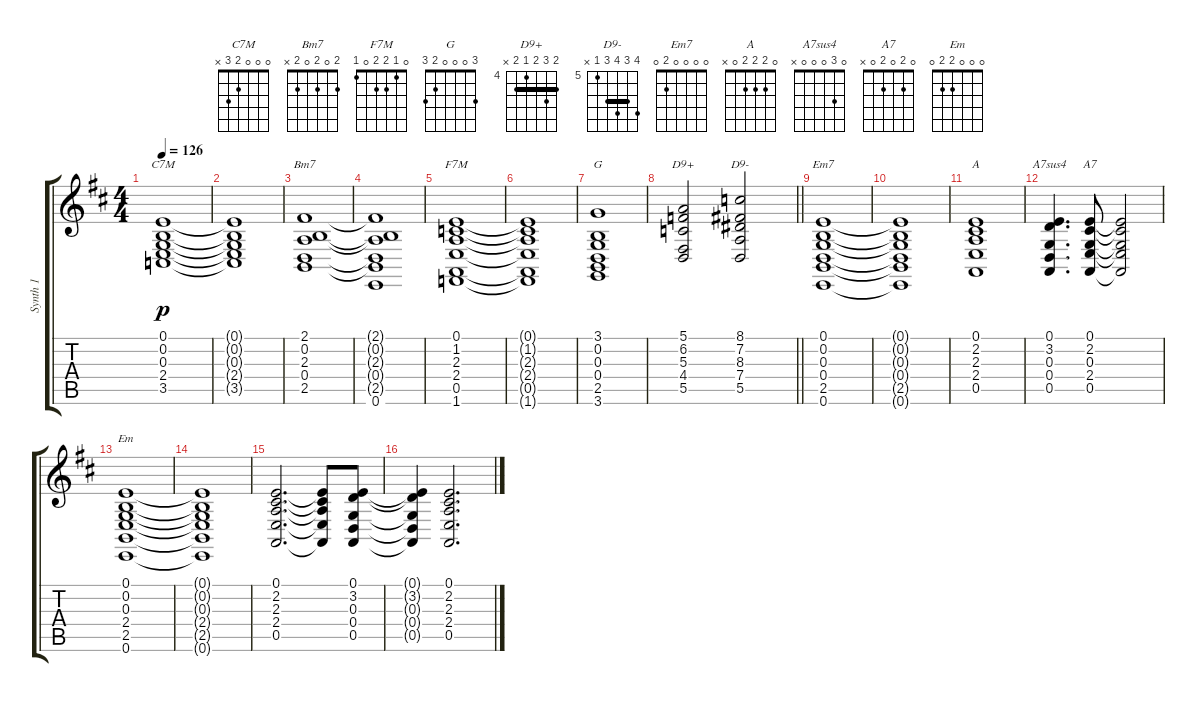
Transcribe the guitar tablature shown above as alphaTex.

\track ("Synth 1" "Synth 1") {instrument stringensemble1}
\staff {score tabs}
\tuning (E4 B3 G3 D3 A2 E2) {hide}
\chord ("C7M" 0 0 0 2 3 x)
\chord ("Bm7" 2 0 2 0 2 x)
\chord ("F7M" 0 1 2 2 0 1)
\chord ("G" 3 0 0 0 2 3)
\chord ("D9+" 5 6 5 4 5 x) {firstfret 4 barre 5}
\chord ("D9-" 8 7 8 7 5 x) {firstfret 5 barre 7}
\chord ("Em7" 0 0 0 0 2 0)
\chord ("A" 0 2 2 2 0 x)
\chord ("A7sus4" 0 3 0 0 0 x)
\chord ("A7" 0 2 0 2 0 x)
\chord ("Em" 0 0 0 2 2 0)
\ts (4 4)
\tempo 126
\clef g2
\ks d
(0.1 0.2 0.3 2.4 3.5).1{ch "C7M" dy p} |
(0.1{t} 0.2{t} 0.3{t} 2.4{t} 3.5{t}).1 |
(2.1 0.2 2.3 0.4 2.5).1{ch "Bm7"} |
(2.1{t} 0.2{t} 2.3{t} 0.4{t} 2.5{t} 0.6).1 |
(0.1 1.2 2.3 2.4 0.5 1.6).1{ch "F7M"} |
(0.1{t} 1.2{t} 2.3{t} 2.4{t} 0.5{t} 1.6{t}).1 |
(3.1 0.2 0.3 0.4 2.5 3.6).1{ch "G"} |
\barLineRight lightlight
(5.1 6.2 5.3 4.4 5.5).2{ch "D9+"} (8.1 7.2 8.3 7.4 5.5).2{ch "D9-"} |
(0.1 0.2 0.3 0.4 2.5 0.6).1{ch "Em7"} |
(0.1{t} 0.2{t} 0.3{t} 0.4{t} 2.5{t} 0.6{t}).1 |
(0.1 2.2 2.3 2.4 0.5).1{ch "A"} |
(0.1 3.2 0.3 0.4 0.5).4{d ch "A7sus4"} (0.1 2.2 0.3 2.4 0.5).8{ch "A7"} (0.1{t} 2.2{t} 0.3{t} 2.4{t} 0.5{t}).2 |
(0.1 0.2 0.3 2.4 2.5 0.6).1{ch "Em"} |
(0.1{t} 0.2{t} 0.3{t} 2.4{t} 2.5{t} 0.6{t}).1 |
(0.1 2.2 2.3 2.4 0.5).2{d} (0.1{t} 2.2{t} 2.3{t} 2.4{t} 0.5{t}).8 (0.1 3.2 0.3 0.4 0.5).8 |
(0.1{t} 3.2{t} 0.3{t} 0.4{t} 0.5{t}).4 (0.1 2.2 2.3 2.4 0.5).2{d}
